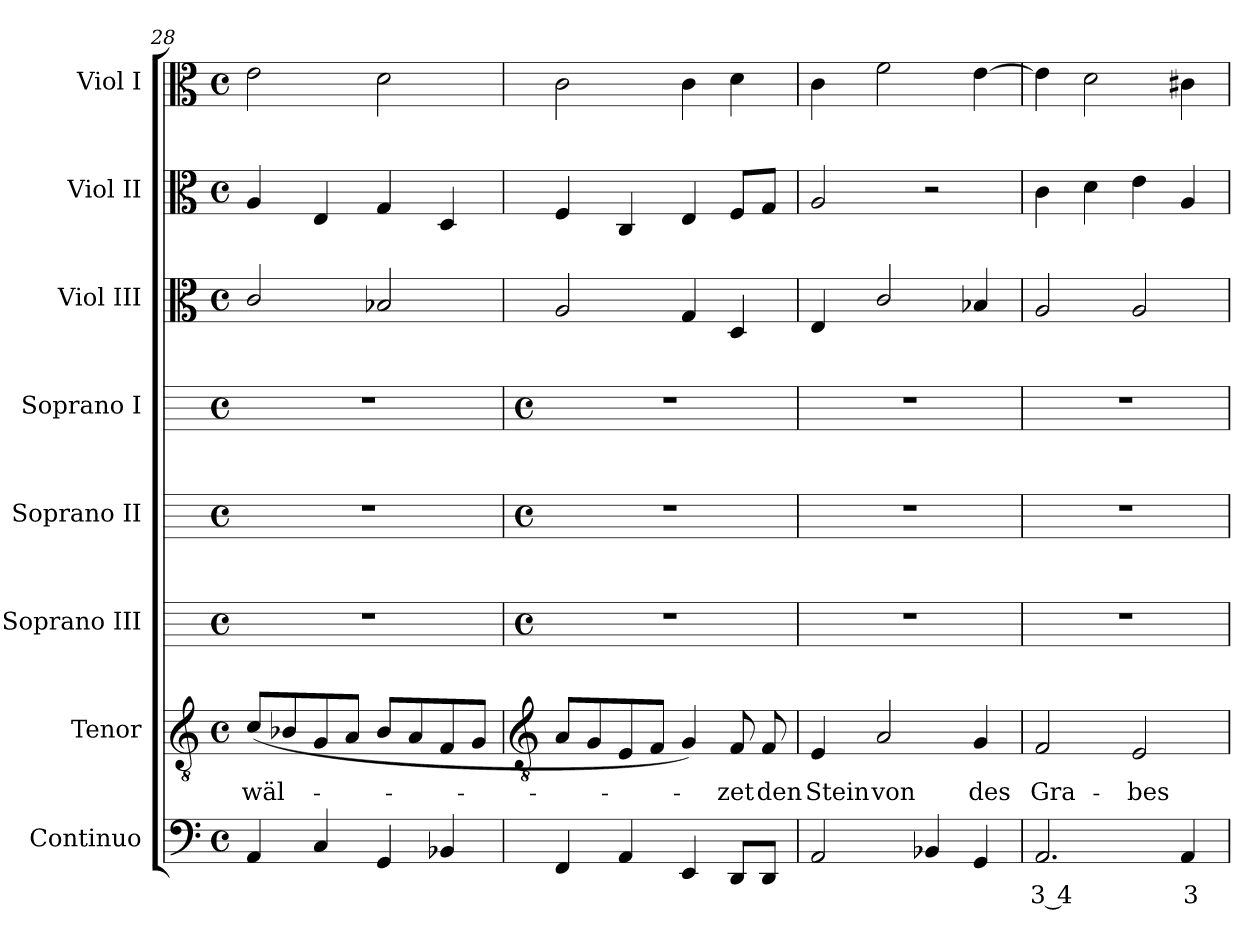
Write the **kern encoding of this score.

**kern	**text	**kern	**text	**kern	**kern	**kern	**kern	**kern	**kern
*part8	*part8	*part7	*part7	*part6	*part5	*part4	*part3	*part2	*part1
*staff8	*staff8	*staff7	*staff7	*staff6	*staff5	*staff4	*staff3	*staff2	*staff1
*I"Continuo	*	*I"Tenor	*	*I"Soprano III	*I"Soprano II	*I"Soprano I	*I"Viol III	*I"Viol II	*I"Viol I
*	*	*I'T	*	*I'S III	*I'S II	*I'S I	*I'V III	*I'V II	*I'V I
*clefF4	*	*clefGv2	*	*	*	*	*clefC3	*clefC3	*clefC3
*k[]	*	*k[]	*	*	*	*	*k[]	*k[]	*k[]
*C:	*	*C:	*	*	*	*	*C:	*C:	*C:
*M4/4	*	*M4/4	*	*M4/4	*M4/4	*M4/4	*M4/4	*M4/4	*M4/4
*met(c)	*	*met(c)	*	*met(c)	*met(c)	*met(c)	*met(c)	*met(c)	*met(c)
=28	=28	=28	=28	=28	=28	=28	=28	=28	=28
!	!	!	!LO:LY:b	!	!	!	!	!	!
4AA	.	(<8cL	wäl-	1r	1r	1r	2c/	4A	2e
.	.	8B-X	.	.	.	.	.	.	.
4C	.	8G	.	.	.	.	.	4E	.
.	.	8AJ	.	.	.	.	.	.	.
4GG	.	8B-L	.	.	.	.	2B-X	4G	2d
.	.	8A	.	.	.	.	.	.	.
4BB-X	.	8F	.	.	.	.	.	4D	.
.	.	8GJ	.	.	.	.	.	.	.
!!LO:LB:g=z
=29	=29	=29	=29	=29	=29	=29	=29	=29	=29
*	*	*clefGv2	*	*	*	*	*	*	*
*	*	*	*	*M4/4	*M4/4	*M4/4	*	*	*
*	*	*	*	*met(c)	*met(c)	*met(c)	*	*	*
4FF	.	8AL	.	1r	1r	1r	2A	4F	2c
.	.	8G	.	.	.	.	.	.	.
4AA	.	8E	.	.	.	.	.	4C	.
.	.	8FJ	.	.	.	.	.	.	.
4EE	.	4G)	.	.	.	.	4G	4E	4c
!	!	!	!LO:LY:b	!	!	!	!	!	!
8DDL	.	8F	zet	.	.	.	4D	8FL	4d
!	!	!	!LO:LY:b	!	!	!	!	!	!
8DDJ	.	8F	den	.	.	.	.	8GJ	.
=30	=30	=30	=30	=30	=30	=30	=30	=30	=30
!	!	!	!LO:LY:b	!	!	!	!	!	!
2AA	.	4E	Stein	1r	1r	1r	4E	2A	4c
!	!	!	!LO:LY:b	!	!	!	!	!	!
.	.	2A	von	.	.	.	2c/	.	2f
4BB-X	.	.	.	.	.	.	.	2r	.
!	!	!	!LO:LY:b	!	!	!	!	!	!
4GG	.	4G	des	.	.	.	4B-X	.	[4e
=31	=31	=31	=31	=31	=31	=31	=31	=31	=31
!	!LO:LY:b	!	!LO:LY:b	!	!	!	!	!	!
2.AA	3 4	2F	Gra-	1r	1r	1r	2A	4c	4e]
.	.	.	.	.	.	.	.	4d	2d
!	!	!	!LO:LY:b	!	!	!	!	!	!
.	.	2E	-bes	.	.	.	2A	4e	.
!	!LO:LY:b	!	!	!	!	!	!	!	!
4AA	3	.	.	.	.	.	.	4A	4c#X
=	=	=	=	=	=	=	=	=	=
*-	*-	*-	*-	*-	*-	*-	*-	*-	*-
